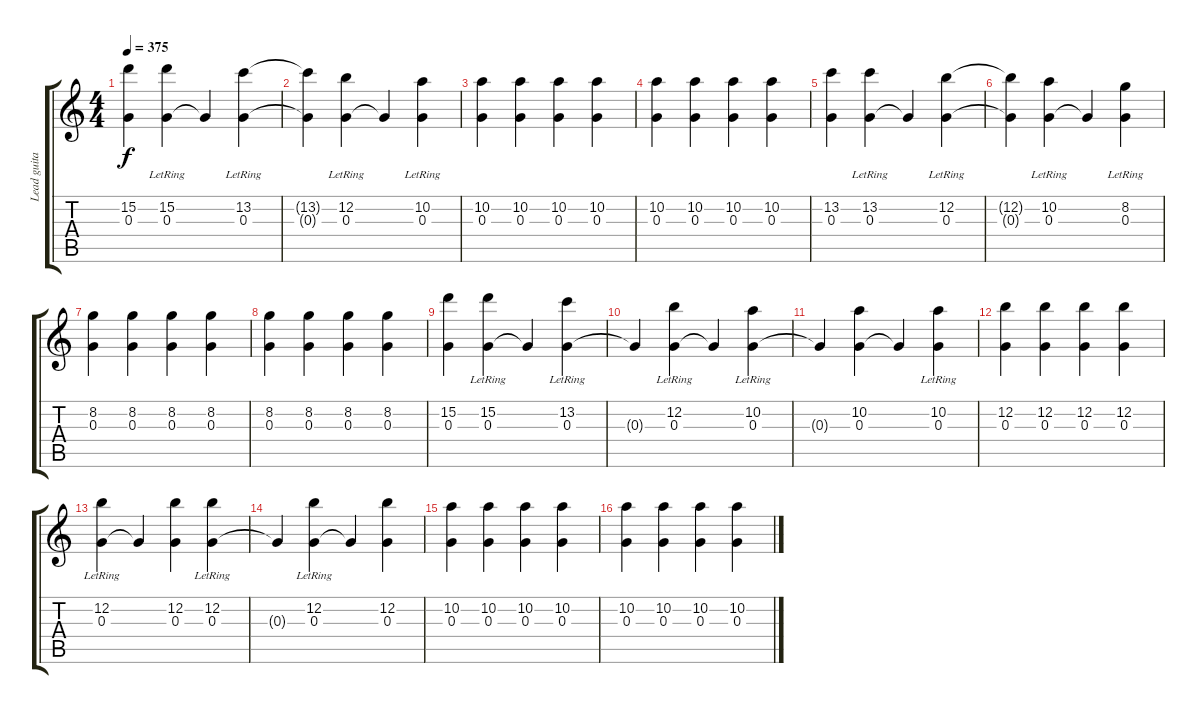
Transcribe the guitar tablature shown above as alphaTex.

\track ("Lead guitar" "Lead guita") {instrument acousticguitarsteel}
\staff {score tabs}
\tuning (E4 B3 G3 D3 A2 E2) {hide}
\ts (4 4)
\tempo 375
\clef g2
\ks c
(15.2 0.3).4{dy f} (15.2{lr} 0.3).4 0.3{t}.4 (13.2{lr} 0.3).4 |
(13.2{t} 0.3{t}).4 (12.2{lr} 0.3).4 0.3{t}.4 (10.2{lr} 0.3).4 |
(10.2 0.3).4 (10.2 0.3).4 (10.2 0.3).4 (10.2 0.3).4 |
(10.2 0.3).4 (10.2 0.3).4 (10.2 0.3).4 (10.2 0.3).4 |
(13.2 0.3).4 (13.2{lr} 0.3).4 0.3{t}.4 (12.2{lr} 0.3).4 |
(12.2{t} 0.3{t}).4 (10.2{lr} 0.3).4 0.3{t}.4 (8.2{lr} 0.3).4 |
(8.2 0.3).4 (8.2 0.3).4 (8.2 0.3).4 (8.2 0.3).4 |
(8.2 0.3).4 (8.2 0.3).4 (8.2 0.3).4 (8.2 0.3).4 |
(15.2 0.3).4 (15.2{lr} 0.3).4 0.3{t}.4 (13.2{lr} 0.3).4 |
0.3{t}.4 (12.2{lr} 0.3).4 0.3{t}.4 (10.2{lr} 0.3).4 |
0.3{t}.4 (10.2 0.3).4 0.3{t}.4 (10.2{lr} 0.3).4 |
(12.2 0.3).4 (12.2 0.3).4 (12.2 0.3).4 (12.2 0.3).4 |
(12.2{lr} 0.3).4 0.3{t}.4 (12.2 0.3).4 (12.2{lr} 0.3).4 |
0.3{t}.4 (12.2{lr} 0.3).4 0.3{t}.4 (12.2 0.3).4 |
(10.2 0.3).4 (10.2 0.3).4 (10.2 0.3).4 (10.2 0.3).4 |
(10.2 0.3).4 (10.2 0.3).4 (10.2 0.3).4 (10.2 0.3).4
